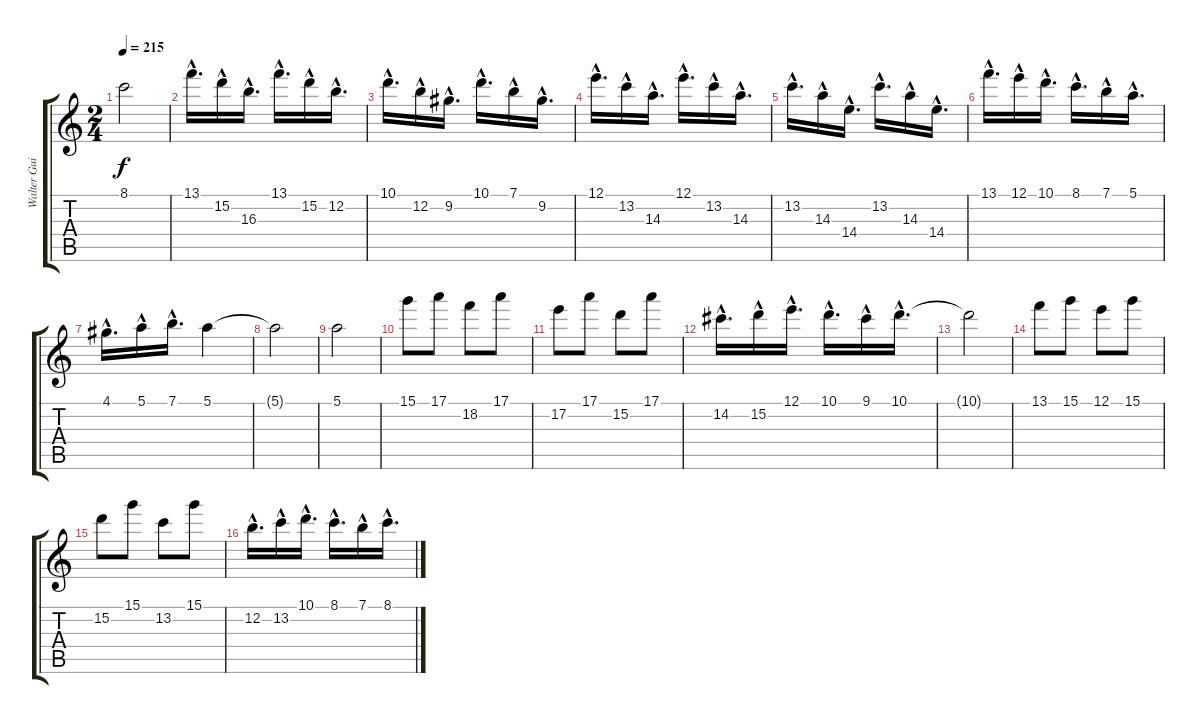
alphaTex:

\track ("Walter Guiardino" "Walter Gui") {instrument overdrivenguitar}
\staff {score tabs}
\tuning (E4 B3 G3 D3 A2 E2) {hide}
\ts (2 4)
\tempo 215
\clef g2
\ks c
8.1{t}.2{dy f} |
13.1{hac}.16{d} 15.2{hac}.16 16.3{hac}.16{d} 13.1{hac}.16{d} 15.2{hac}.16 12.2{hac}.16{d} |
10.1{hac}.16{d} 12.2{hac}.16 9.2{hac}.16{d} 10.1{hac}.16{d} 7.1{hac}.16 9.2{hac}.16{d} |
12.1{hac}.16{d} 13.2{hac}.16 14.3{hac}.16{d} 12.1{hac}.16{d} 13.2{hac}.16 14.3{hac}.16{d} |
13.2{hac}.16{d} 14.3{hac}.16 14.4{hac}.16{d} 13.2{hac}.16{d} 14.3{hac}.16 14.4{hac}.16{d} |
13.1{hac}.16{d} 12.1{hac}.16 10.1{hac}.16{d} 8.1{hac}.16{d} 7.1{hac}.16 5.1{hac}.16{d} |
4.1{hac}.16{d} 5.1{hac}.16 7.1{hac}.16{d} 5.1.4 |
5.1{t}.2 |
5.1.2 |
15.1.8 17.1.8 18.2.8 17.1.8 |
17.2.8 17.1.8 15.2.8 17.1.8 |
14.2{hac}.16{d} 15.2{hac}.16 12.1{hac}.16{d} 10.1{hac}.16{d} 9.1{hac}.16 10.1{hac}.16{d} |
10.1{t}.2 |
13.1.8 15.1.8 12.1.8 15.1.8 |
15.2.8 15.1.8 13.2.8 15.1.8 |
12.2{hac}.16{d} 13.2{hac}.16 10.1{hac}.16{d} 8.1{hac}.16{d} 7.1{hac}.16 8.1{hac}.16{d}
